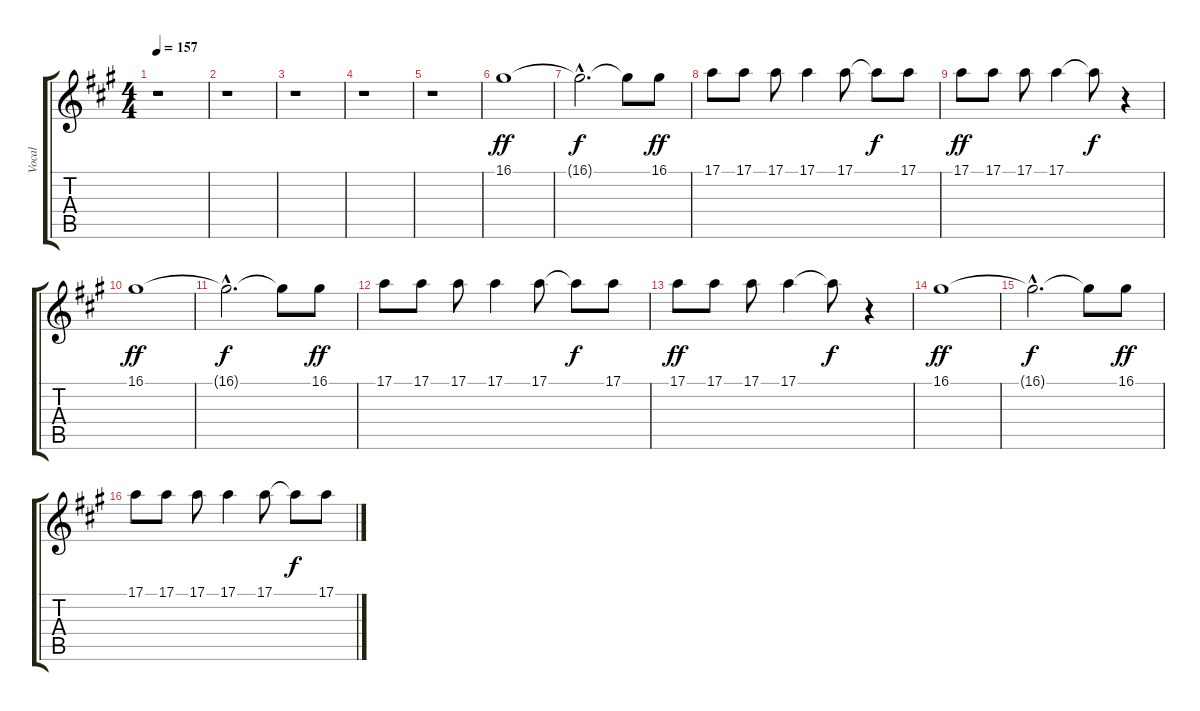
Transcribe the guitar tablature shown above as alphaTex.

\track ("Vocal" "Vocal") {instrument shakuhachi}
\staff {score tabs}
\tuning (E4 B3 G3 D3 A2 E2) {hide}
\ts (4 4)
\tempo 157
\clef g2
\ks a
r.1{dy f} |
r.1 |
r.1 |
r.1 |
r.1 |
16.1.1{dy ff} |
16.1{hac t}.2{d dy f} 16.1{t}.8 16.1.8{dy ff} |
17.1.8 17.1.8 17.1.8 17.1.4 17.1.8 17.1{t}.8{dy f} 17.1.8 |
17.1.8{dy ff} 17.1.8 17.1.8 17.1.4 17.1{t}.8{dy f} r.4 |
16.1.1{dy ff} |
16.1{hac t}.2{d dy f} 16.1{t}.8 16.1.8{dy ff} |
17.1.8 17.1.8 17.1.8 17.1.4 17.1.8 17.1{t}.8{dy f} 17.1.8 |
17.1.8{dy ff} 17.1.8 17.1.8 17.1.4 17.1{t}.8{dy f} r.4 |
16.1.1{dy ff} |
16.1{hac t}.2{d dy f} 16.1{t}.8 16.1.8{dy ff} |
17.1.8 17.1.8 17.1.8 17.1.4 17.1.8 17.1{t}.8{dy f} 17.1.8
